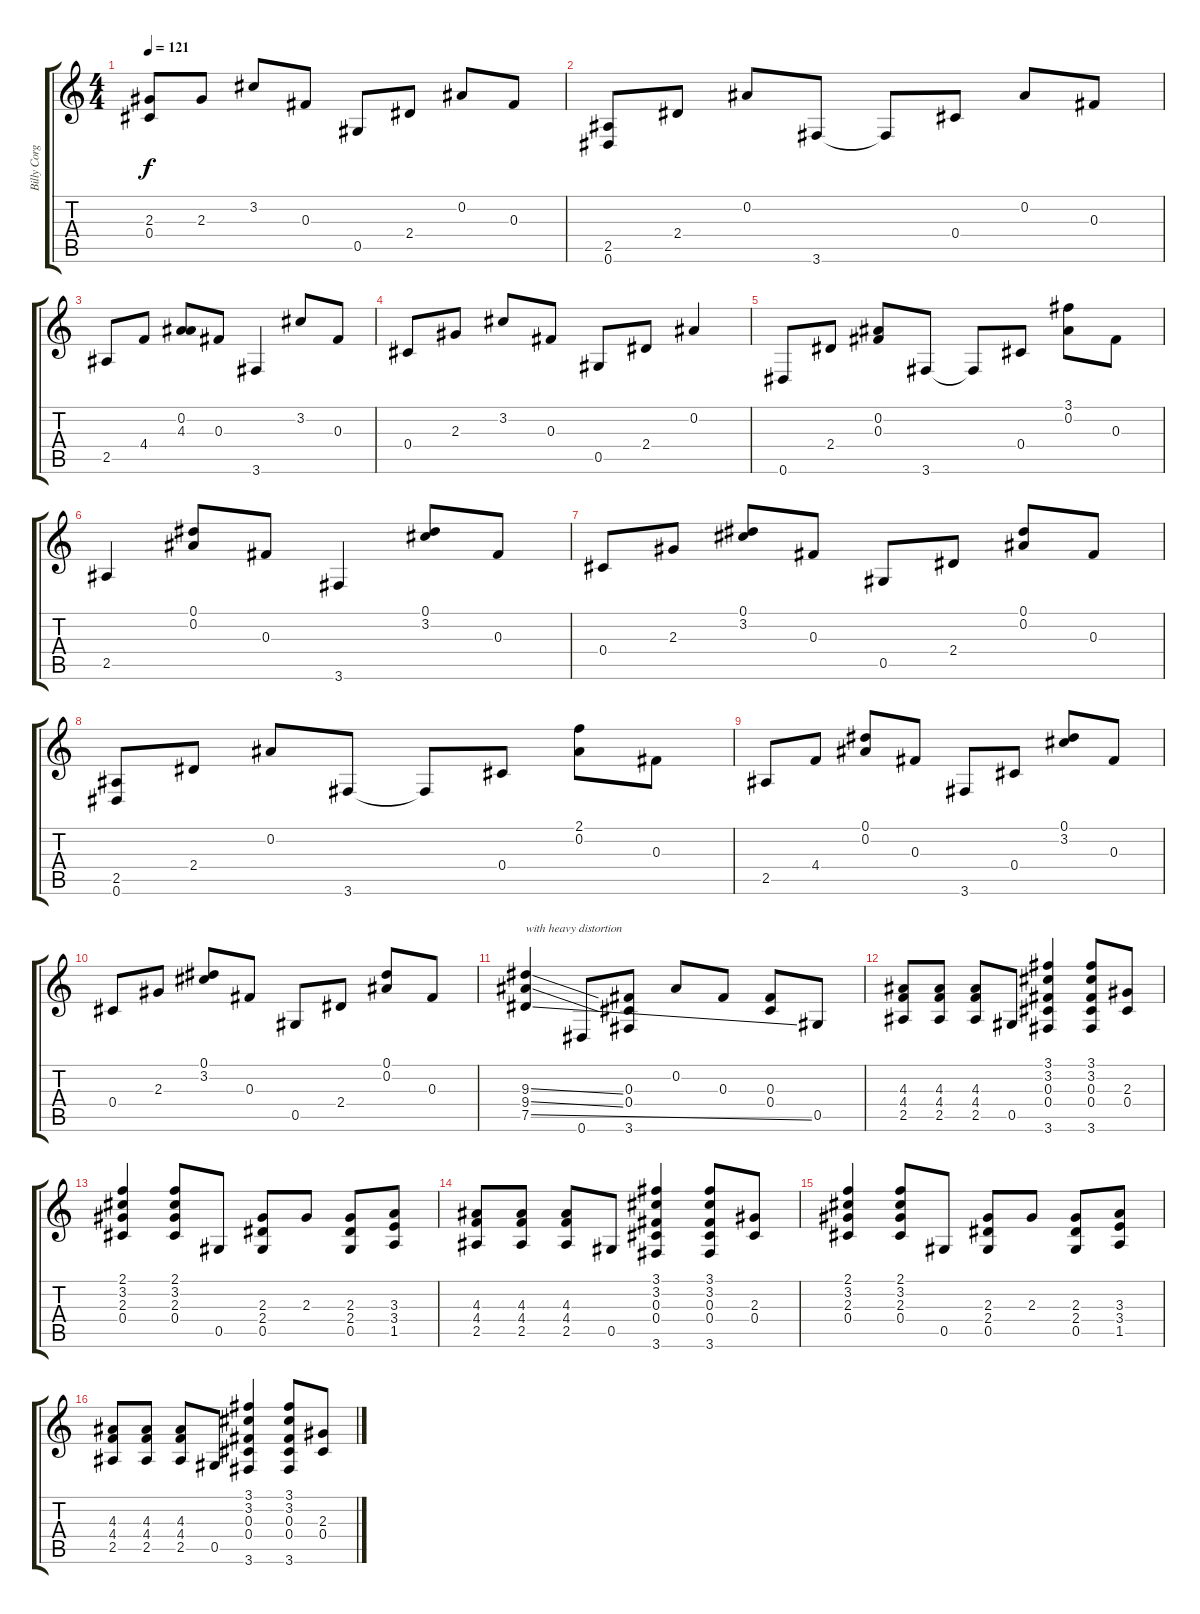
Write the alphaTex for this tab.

\track ("Billy Corgan (Ovd Guitar)" "Billy Corg") {instrument overdrivenguitar}
\staff {score tabs}
\tuning (Eb4 Bb3 Gb3 Db3 Ab2 Eb2) {hide}
\ts (4 4)
\tempo 121
\clef g2
\ks c
(2.3 0.4).8{dy f} 2.3.8 3.2.8 0.3.8 0.5.8 2.4.8 0.2.8 0.3.8 |
(2.5 0.6).8 2.4.8 0.2.8 3.6.8 3.6{t}.8 0.4.8 0.2.8 0.3.8 |
2.5.8 4.4.8 (0.2 4.3).8 0.3.8 3.6.4 3.2.8 0.3.8 |
0.4.8 2.3.8 3.2.8 0.3.8 0.5.8 2.4.8 0.2.4 |
0.6.8 2.4.8 (0.2 0.3).8 3.6.8 3.6{t}.8 0.4.8 (3.1 0.2).8 0.3.8 |
2.5.4 (0.1 0.2).8 0.3.8 3.6.4 (0.1 3.2).8 0.3.8 |
0.4.8 2.3.8 (0.1 3.2).8 0.3.8 0.5.8 2.4.8 (0.1 0.2).8 0.3.8 |
(2.5 0.6).8 2.4.8 0.2.8 3.6.8 3.6{t}.8 0.4.8 (2.1 0.2).8 0.3.8 |
2.5.8 4.4.8 (0.1 0.2).8 0.3.8 3.6.8 0.4.8 (0.1 3.2).8 0.3.8 |
0.4.8 2.3.8 (0.1 3.2).8 0.3.8 0.5.8 2.4.8 (0.1 0.2).8 0.3.8 |
(9.3{ss} 9.4{ss} 7.5{ss}).4{txt "with heavy distortion"} 0.6.8 (0.3 0.4 3.6).8 0.2.8 0.3.8 (0.3 0.4).8 0.5.8 |
(4.3 4.4 2.5).8 (4.3 4.4 2.5).8 (4.3 4.4 2.5).8 0.5.8 (3.1 3.2 0.3 0.4 3.6).4 (3.1 3.2 0.3 0.4 3.6).8 (2.3 0.4).8 |
(2.1 3.2 2.3 0.4).4 (2.1 3.2 2.3 0.4).8 0.5.8 (2.3 2.4 0.5).8 2.3.8 (2.3 2.4 0.5).8 (3.3 3.4 1.5).8 |
(4.3 4.4 2.5).8 (4.3 4.4 2.5).8 (4.3 4.4 2.5).8 0.5.8 (3.1 3.2 0.3 0.4 3.6).4 (3.1 3.2 0.3 0.4 3.6).8 (2.3 0.4).8 |
(2.1 3.2 2.3 0.4).4 (2.1 3.2 2.3 0.4).8 0.5.8 (2.3 2.4 0.5).8 2.3.8 (2.3 2.4 0.5).8 (3.3 3.4 1.5).8 |
(4.3 4.4 2.5).8 (4.3 4.4 2.5).8 (4.3 4.4 2.5).8 0.5.8 (3.1 3.2 0.3 0.4 3.6).4 (3.1 3.2 0.3 0.4 3.6).8 (2.3 0.4).8
